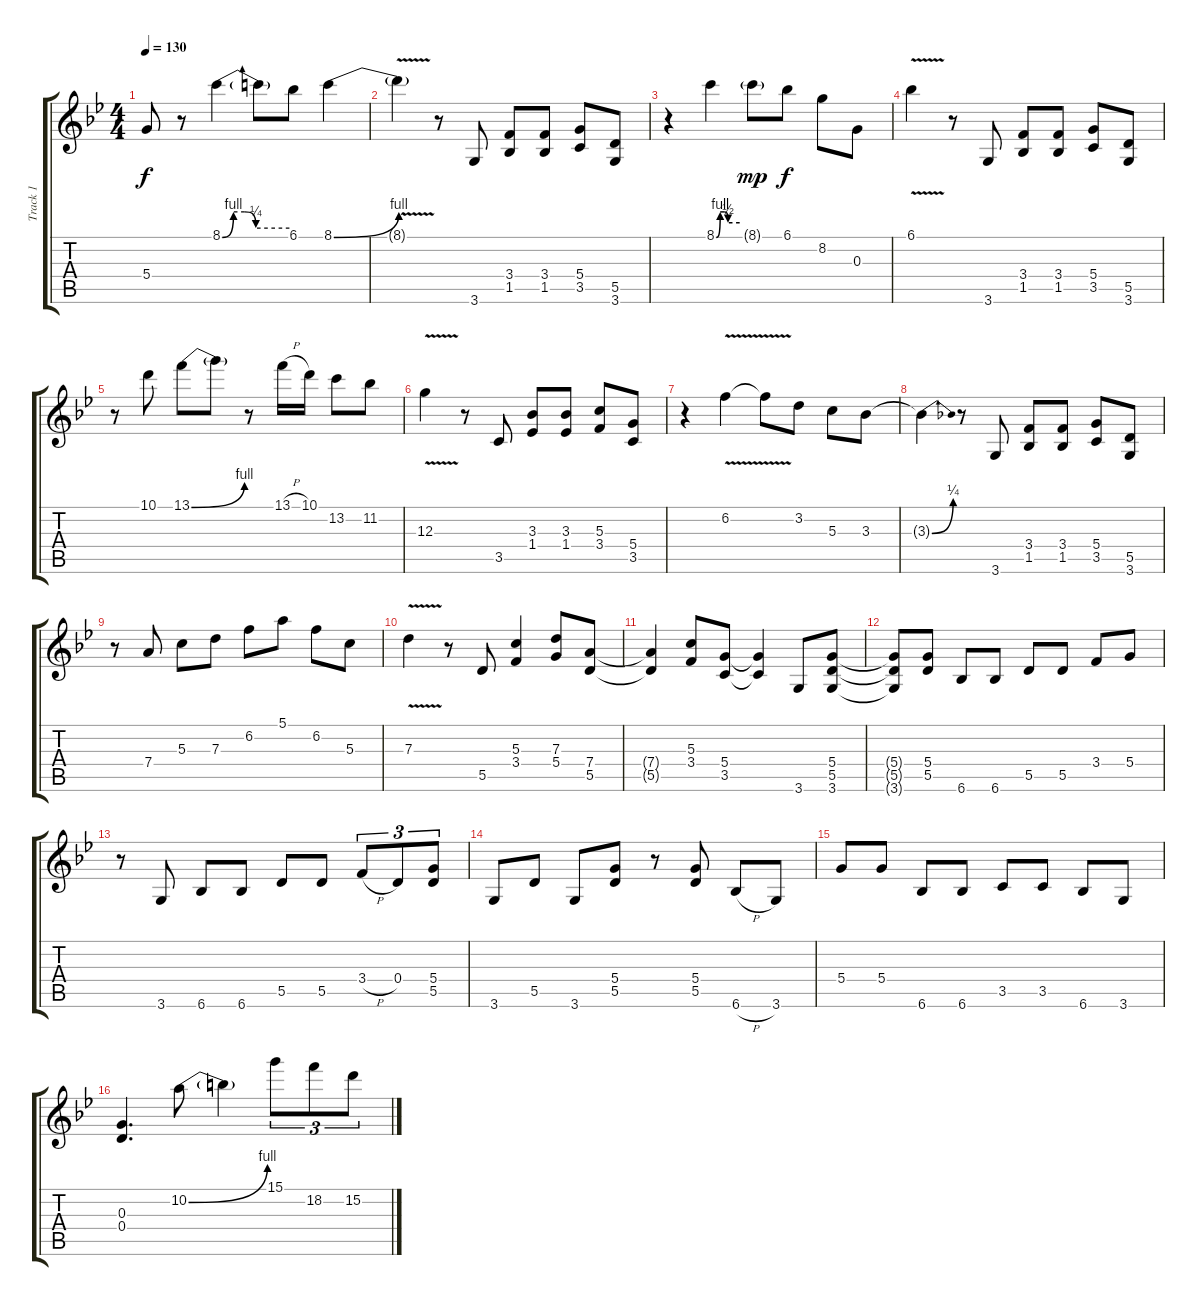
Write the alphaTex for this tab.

\track ("Track 1" "Track 1") {instrument overdrivenguitar}
\staff {score tabs}
\tuning (E4 B3 G3 D3 A2 E2) {hide}
\ts (4 4)
\tempo 130
\clef g2
\ks bb
5.4.8{dy f} r.8 8.1{be (custom 0 0 10 4 20 4 30 1 60 1)}.4 8.1{t}.8 6.1.8 8.1{be (bend 0 0 60 4)}.4 |
8.1{v t}.4 r.8 3.6.8 (3.4 1.5).8 (3.4 1.5).8 (5.4 3.5).8 (5.5 3.6).8 |
r.4 8.1{be (custom 0 0 10 4 20 4 30 2 60 2)}.4 8.1{g}.8{dy mp} 6.1.8{dy f} 8.2.8 0.3.8 |
6.1{v}.4 r.8 3.6.8 (3.4 1.5).8 (3.4 1.5).8 (5.4 3.5).8 (5.5 3.6).8 |
r.8 10.1.8 13.1{be (bend 0 0 60 4)}.8 13.1{t}.8 r.8 13.1{h}.16 10.1.16 13.2.8 11.2.8 |
12.3{v}.4 r.8 3.5.8 (3.3 1.4).8 (3.3 1.4).8 (5.3 3.4).8 (5.4 3.5).8 |
r.4 6.2{v}.4 6.2{t}.8 3.2.8 5.3.8 3.3.8 |
3.3{be (bend 0 0 60 1) t}.4 r.8 3.6.8 (3.4 1.5).8 (3.4 1.5).8 (5.4 3.5).8 (5.5 3.6).8 |
r.8 7.4.8 5.3.8 7.3.8 6.2.8 5.1.8 6.2.8 5.3.8 |
7.3{v}.4 r.8 5.5.8 (5.3 3.4).4 (7.3 5.4).8 (7.4 5.5).8 |
(7.4{t} 5.5{t}).4 (5.3 3.4).8 (5.4 3.5).8 (5.4{t} 3.5{t}).4 3.6.8 (5.4 5.5 3.6).8 |
(5.4{t} 5.5{t} 3.6{t}).8 (5.4 5.5).8 6.6.8 6.6.8 5.5.8 5.5.8 3.4.8 5.4.8 |
r.8 3.6.8 6.6.8 6.6.8 5.5.8 5.5.8 3.4{h}.8{tu (3 2)} 0.4.8{tu (3 2)} (5.4 5.5).8{tu (3 2)} |
3.6.8 5.5.8 3.6.8 (5.4 5.5).8 r.8 (5.4 5.5).8 6.6{h}.8 3.6.8 |
5.4.8 5.4.8 6.6.8 6.6.8 3.5.8 3.5.8 6.6.8 3.6.8 |
(0.3 0.4).4{d} 10.2{be (bend 0 0 60 4)}.8 10.2{t}.4 15.1.8{tu (3 2)} 18.2.8{tu (3 2)} 15.2.8{tu (3 2)}
